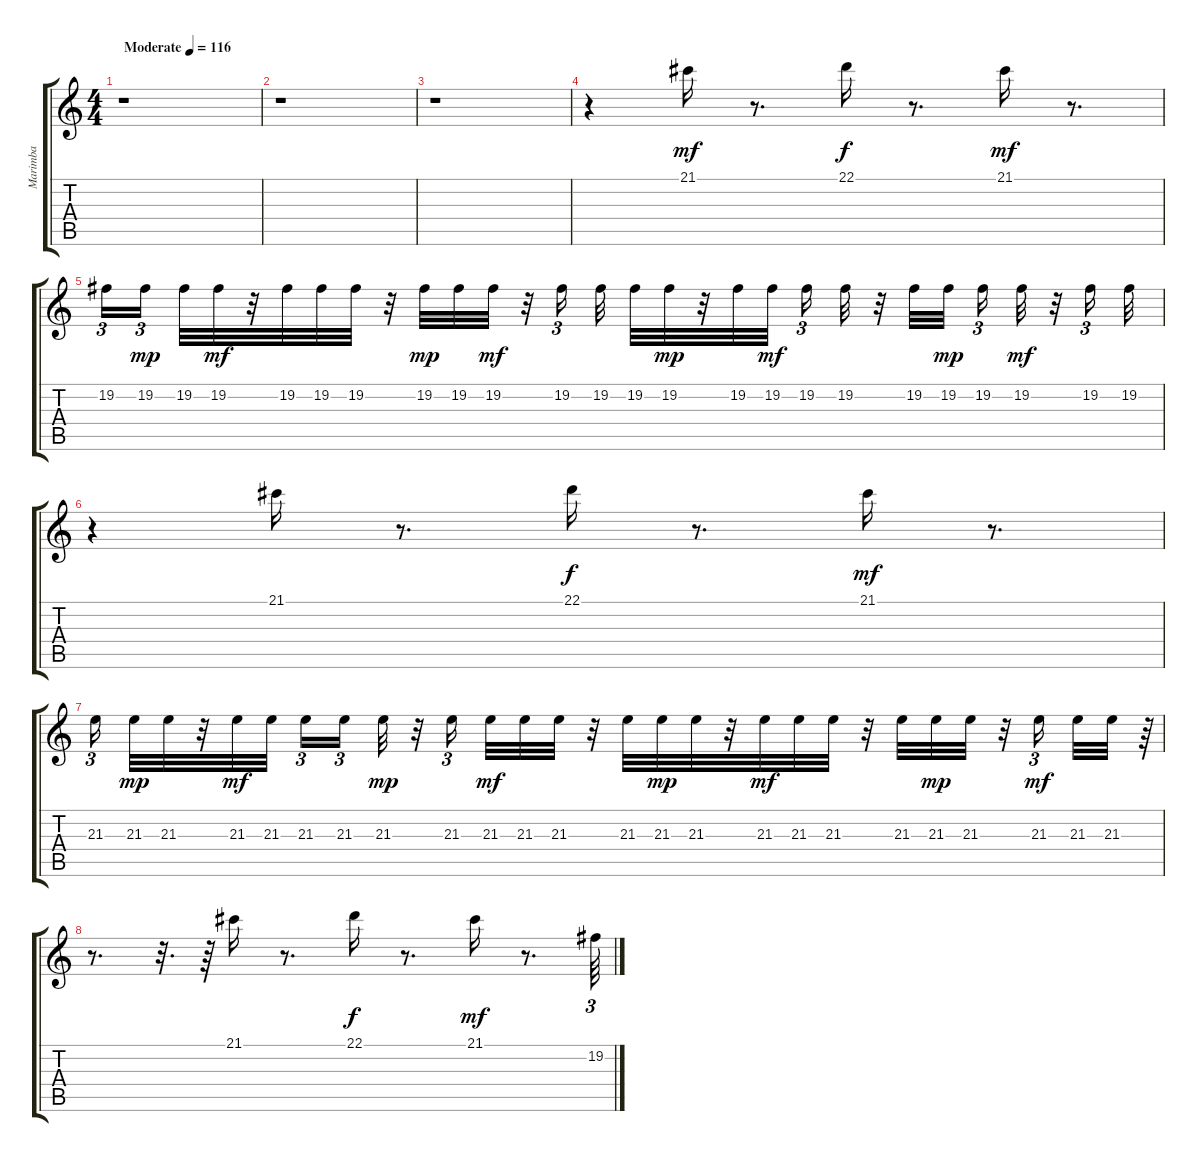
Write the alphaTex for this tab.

\track ("Marimba " "Marimba ") {instrument marimba}
\staff {score tabs}
\tuning (E4 B3 G3 D3 A2 E2) {hide}
\ts (4 4)
\tempo (116 "Moderate")
\clef g2
\ks c
r.1{dy mf instrument marimba} |
r.1 |
r.1 |
r.4 21.1.16 r.8{d} 22.1.16{dy f} r.8{d} 21.1.16{dy mf} r.8{d} |
19.2.16{tu (3 2)} 19.2.16{tu (3 2) dy mp} 19.2.32 19.2.32{dy mf} r.32 19.2.32 19.2.32 19.2.32 r.32 19.2.32{dy mp} 19.2.32 19.2.32{dy mf} r.32 19.2.16{tu (3 2)} 19.2.32 19.2.32 19.2.32{dy mp} r.32 19.2.32 19.2.32{dy mf} 19.2.16{tu (3 2)} 19.2.32 r.32 19.2.32 19.2.32{dy mp} 19.2.16{tu (3 2)} 19.2.32{dy mf} r.32 19.2.16{tu (3 2)} 19.2.32 |
r.4 21.1.16 r.8{d} 22.1.16{dy f} r.8{d} 21.1.16{dy mf} r.8{d} |
21.3.16{tu (3 2)} 21.3.32{dy mp} 21.3.32 r.32 21.3.32{dy mf} 21.3.32 21.3.16{tu (3 2)} 21.3.16{tu (3 2)} 21.3.32{dy mp} r.32 21.3.16{tu (3 2)} 21.3.32{dy mf} 21.3.32 21.3.32 r.32 21.3.32 21.3.32{dy mp} 21.3.32 r.32 21.3.32{dy mf} 21.3.32 21.3.32 r.32 21.3.32 21.3.32{dy mp} 21.3.32 r.32 21.3.16{tu (3 2) dy mf} 21.3.32 21.3.32 r.64{tu (3 2)} |
r.8{d} r.32{d} r.64 21.1.16 r.8{d} 22.1.16{dy f} r.8{d} 21.1.16{dy mf} r.8{d} 19.2.64{tu (3 2)}
